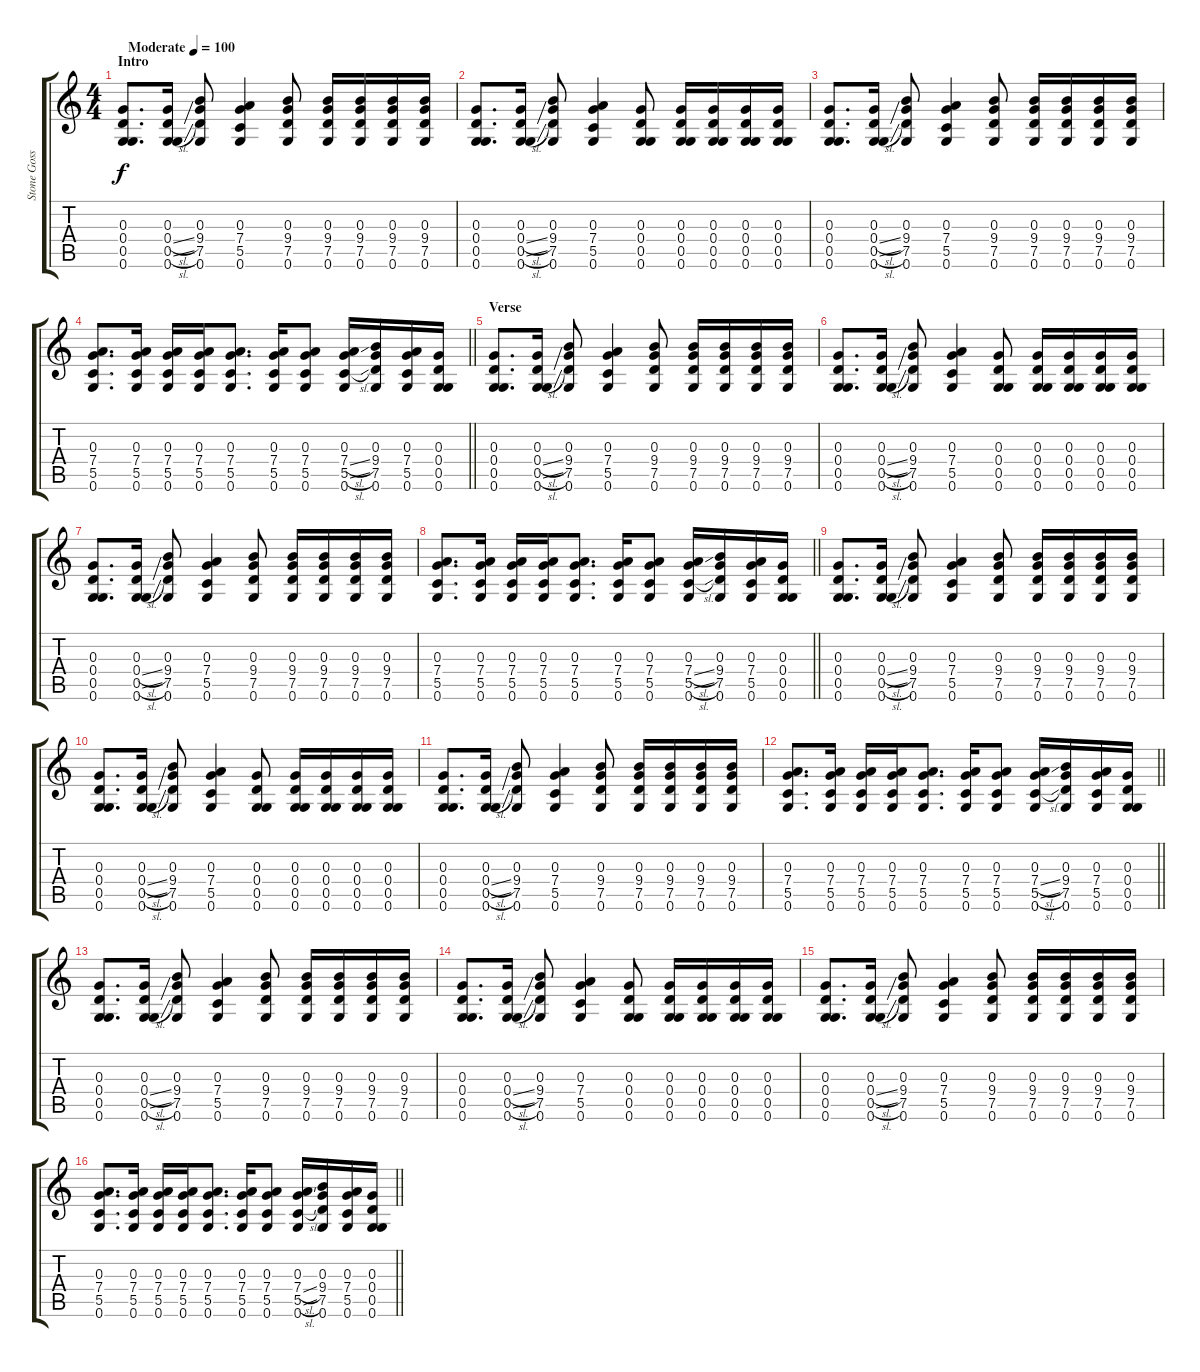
\track ("Stone Gossard" "Stone Goss") {instrument acousticguitarsteel}
\staff {score tabs}
\tuning (D4 B3 G3 D3 G2 G2) {hide}
\ts (4 4)
\section ("" "Intro")
\tempo (100 "Moderate")
\clef g2
\ks c
(0.3 0.4 0.5 0.6).8{d dy f instrument acousticguitarsteel} (0.3 0.4{sl} 0.5{sl} 0.6).16 (0.3 9.4 7.5 0.6).8 (0.3 7.4 5.5 0.6).4 (0.3 9.4 7.5 0.6).8 (0.3 9.4 7.5 0.6).16 (0.3 9.4 7.5 0.6).16 (0.3 9.4 7.5 0.6).16 (0.3 9.4 7.5 0.6).16 |
(0.3 0.4 0.5 0.6).8{d} (0.3 0.4{sl} 0.5{sl} 0.6).16 (0.3 9.4 7.5 0.6).8 (0.3 7.4 5.5 0.6).4 (0.3 0.4 0.5 0.6).8 (0.3 0.4 0.5 0.6).16 (0.3 0.4 0.5 0.6).16 (0.3 0.4 0.5 0.6).16 (0.3 0.4 0.5 0.6).16 |
(0.3 0.4 0.5 0.6).8{d} (0.3 0.4{sl} 0.5{sl} 0.6).16 (0.3 9.4 7.5 0.6).8 (0.3 7.4 5.5 0.6).4 (0.3 9.4 7.5 0.6).8 (0.3 9.4 7.5 0.6).16 (0.3 9.4 7.5 0.6).16 (0.3 9.4 7.5 0.6).16 (0.3 9.4 7.5 0.6).16 |
\barLineRight lightlight
(0.3 7.4 5.5 0.6).8{d} (0.3 7.4 5.5 0.6).16 (0.3 7.4 5.5 0.6).16 (0.3 7.4 5.5 0.6).16 (0.3 7.4 5.5 0.6).8{d} (0.3 7.4 5.5 0.6).16 (0.3 7.4 5.5 0.6).8 (0.3 7.4{sl} 5.5{sl} 0.6).16 (0.3 9.4 7.5 0.6).16 (0.3 7.4 5.5 0.6).16 (0.3 0.4 0.5 0.6).16 |
\section ("" "Verse")
(0.3 0.4 0.5 0.6).8{d} (0.3 0.4{sl} 0.5{sl} 0.6).16 (0.3 9.4 7.5 0.6).8 (0.3 7.4 5.5 0.6).4 (0.3 9.4 7.5 0.6).8 (0.3 9.4 7.5 0.6).16 (0.3 9.4 7.5 0.6).16 (0.3 9.4 7.5 0.6).16 (0.3 9.4 7.5 0.6).16 |
(0.3 0.4 0.5 0.6).8{d} (0.3 0.4{sl} 0.5{sl} 0.6).16 (0.3 9.4 7.5 0.6).8 (0.3 7.4 5.5 0.6).4 (0.3 0.4 0.5 0.6).8 (0.3 0.4 0.5 0.6).16 (0.3 0.4 0.5 0.6).16 (0.3 0.4 0.5 0.6).16 (0.3 0.4 0.5 0.6).16 |
(0.3 0.4 0.5 0.6).8{d} (0.3 0.4{sl} 0.5{sl} 0.6).16 (0.3 9.4 7.5 0.6).8 (0.3 7.4 5.5 0.6).4 (0.3 9.4 7.5 0.6).8 (0.3 9.4 7.5 0.6).16 (0.3 9.4 7.5 0.6).16 (0.3 9.4 7.5 0.6).16 (0.3 9.4 7.5 0.6).16 |
\barLineRight lightlight
(0.3 7.4 5.5 0.6).8{d} (0.3 7.4 5.5 0.6).16 (0.3 7.4 5.5 0.6).16 (0.3 7.4 5.5 0.6).16 (0.3 7.4 5.5 0.6).8{d} (0.3 7.4 5.5 0.6).16 (0.3 7.4 5.5 0.6).8 (0.3 7.4{sl} 5.5{sl} 0.6).16 (0.3 9.4 7.5 0.6).16 (0.3 7.4 5.5 0.6).16 (0.3 0.4 0.5 0.6).16 |
(0.3 0.4 0.5 0.6).8{d} (0.3 0.4{sl} 0.5{sl} 0.6).16 (0.3 9.4 7.5 0.6).8 (0.3 7.4 5.5 0.6).4 (0.3 9.4 7.5 0.6).8 (0.3 9.4 7.5 0.6).16 (0.3 9.4 7.5 0.6).16 (0.3 9.4 7.5 0.6).16 (0.3 9.4 7.5 0.6).16 |
(0.3 0.4 0.5 0.6).8{d} (0.3 0.4{sl} 0.5{sl} 0.6).16 (0.3 9.4 7.5 0.6).8 (0.3 7.4 5.5 0.6).4 (0.3 0.4 0.5 0.6).8 (0.3 0.4 0.5 0.6).16 (0.3 0.4 0.5 0.6).16 (0.3 0.4 0.5 0.6).16 (0.3 0.4 0.5 0.6).16 |
(0.3 0.4 0.5 0.6).8{d} (0.3 0.4{sl} 0.5{sl} 0.6).16 (0.3 9.4 7.5 0.6).8 (0.3 7.4 5.5 0.6).4 (0.3 9.4 7.5 0.6).8 (0.3 9.4 7.5 0.6).16 (0.3 9.4 7.5 0.6).16 (0.3 9.4 7.5 0.6).16 (0.3 9.4 7.5 0.6).16 |
\barLineRight lightlight
(0.3 7.4 5.5 0.6).8{d} (0.3 7.4 5.5 0.6).16 (0.3 7.4 5.5 0.6).16 (0.3 7.4 5.5 0.6).16 (0.3 7.4 5.5 0.6).8{d} (0.3 7.4 5.5 0.6).16 (0.3 7.4 5.5 0.6).8 (0.3 7.4{sl} 5.5{sl} 0.6).16 (0.3 9.4 7.5 0.6).16 (0.3 7.4 5.5 0.6).16 (0.3 0.4 0.5 0.6).16 |
(0.3 0.4 0.5 0.6).8{d} (0.3 0.4{sl} 0.5{sl} 0.6).16 (0.3 9.4 7.5 0.6).8 (0.3 7.4 5.5 0.6).4 (0.3 9.4 7.5 0.6).8 (0.3 9.4 7.5 0.6).16 (0.3 9.4 7.5 0.6).16 (0.3 9.4 7.5 0.6).16 (0.3 9.4 7.5 0.6).16 |
(0.3 0.4 0.5 0.6).8{d} (0.3 0.4{sl} 0.5{sl} 0.6).16 (0.3 9.4 7.5 0.6).8 (0.3 7.4 5.5 0.6).4 (0.3 0.4 0.5 0.6).8 (0.3 0.4 0.5 0.6).16 (0.3 0.4 0.5 0.6).16 (0.3 0.4 0.5 0.6).16 (0.3 0.4 0.5 0.6).16 |
(0.3 0.4 0.5 0.6).8{d} (0.3 0.4{sl} 0.5{sl} 0.6).16 (0.3 9.4 7.5 0.6).8 (0.3 7.4 5.5 0.6).4 (0.3 9.4 7.5 0.6).8 (0.3 9.4 7.5 0.6).16 (0.3 9.4 7.5 0.6).16 (0.3 9.4 7.5 0.6).16 (0.3 9.4 7.5 0.6).16 |
\barLineRight lightlight
(0.3 7.4 5.5 0.6).8{d} (0.3 7.4 5.5 0.6).16 (0.3 7.4 5.5 0.6).16 (0.3 7.4 5.5 0.6).16 (0.3 7.4 5.5 0.6).8{d} (0.3 7.4 5.5 0.6).16 (0.3 7.4 5.5 0.6).8 (0.3 7.4{sl} 5.5{sl} 0.6).16 (0.3 9.4 7.5 0.6).16 (0.3 7.4 5.5 0.6).16 (0.3 0.4 0.5 0.6).16
